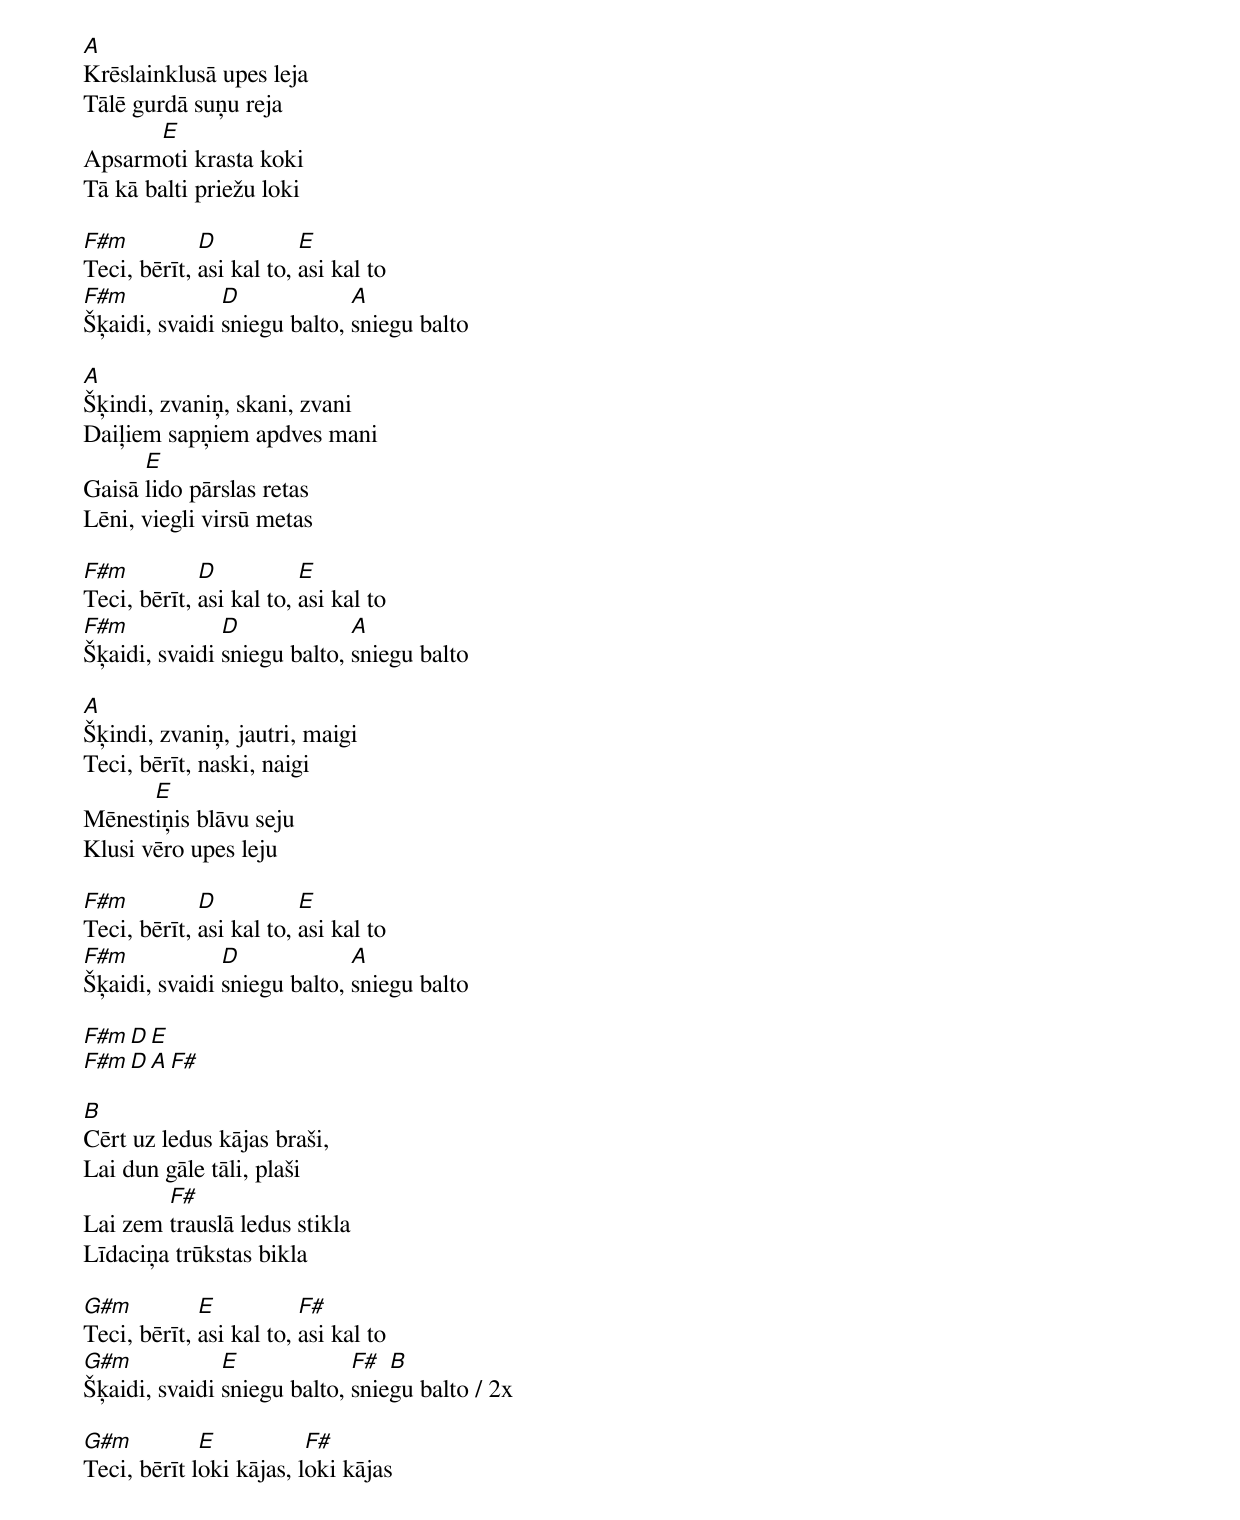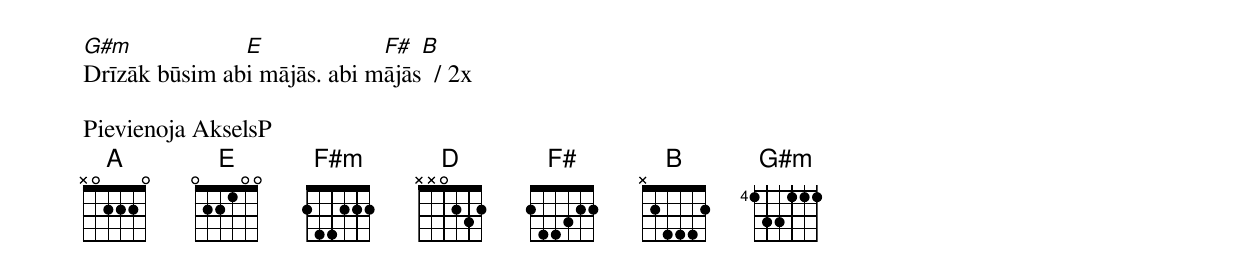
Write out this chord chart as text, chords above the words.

A
Krēslainklusā upes leja
Tālē gurdā suņu reja
      E
Apsarmoti krasta koki
Tā kā balti priežu loki

F#m          D           E
Teci, bērīt, asi kal to, asi kal to
F#m            D             A
Šķaidi, svaidi sniegu balto, sniegu balto

A
Šķindi, zvaniņ, skani, zvani
Daiļiem sapņiem apdves mani
      E
Gaisā lido pārslas retas
Lēni, viegli virsū metas

F#m          D           E
Teci, bērīt, asi kal to, asi kal to
F#m            D             A
Šķaidi, svaidi sniegu balto, sniegu balto

A
Šķindi, zvaniņ, jautri, maigi
Teci, bērīt, naski, naigi
      E
Mēnestiņis blāvu seju
Klusi vēro upes leju

F#m          D           E
Teci, bērīt, asi kal to, asi kal to
F#m            D             A
Šķaidi, svaidi sniegu balto, sniegu balto

F#m D E
F#m D A F#

B
Cērt uz ledus kājas braši,
Lai dun gāle tāli, plaši
        F#
Lai zem trauslā ledus stikla
Līdaciņa trūkstas bikla

G#m          E           F#
Teci, bērīt, asi kal to, asi kal to
G#m            E             F#  B
Šķaidi, svaidi sniegu balto, sniegu balto / 2x

G#m          E           F#
Teci, bērīt loki kājas, loki kājas
G#m            E             F#  B
Drīzāk būsim abi mājās. abi mājās  / 2x

Pievienoja AkselsP
